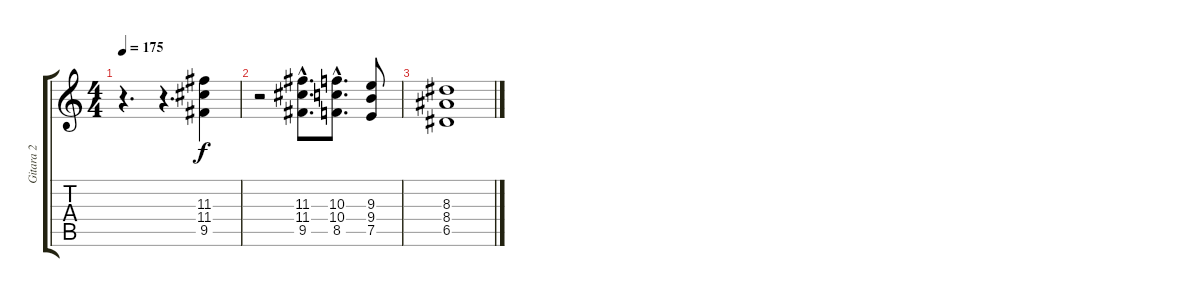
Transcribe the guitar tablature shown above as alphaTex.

\track ("Gitara 2" "Gitara 2") {instrument distortionguitar}
\staff {score tabs}
\tuning (E4 B3 G3 D3 A2 E2) {hide}
\ts (4 4)
\tempo 175
\clef g2
\ks c
r.4{d dy f} r.4{d} (11.3 11.4 9.5).4 |
r.2 (11.3{hac} 11.4{hac} 9.5{hac}).8{d} (10.3{hac} 10.4{hac} 8.5{hac}).8{d} (9.3 9.4 7.5).8 |
(8.3 8.4 6.5).1
